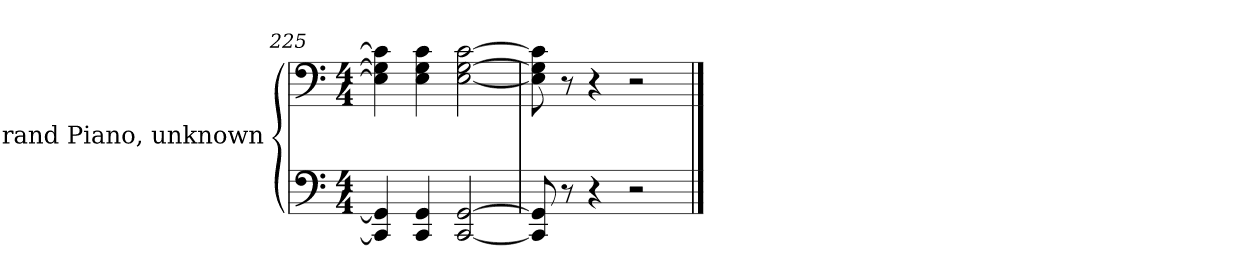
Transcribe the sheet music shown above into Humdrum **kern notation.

**kern	**kern
*part1	*part1
*staff2	*staff1
*I"Grand Piano, unknown	*
*I'Pno	*
*clefF4	*clefF4
*k[]	*k[]
*M4/4	*M4/4
=225	=225
4CC/] 4GG/]	4E\] 4G\] 4c\]
4CC/ 4GG/	4E\ 4G\ 4c\
[2CC/ [2GG/	[2E\ [2G\ [2c\
=226	=226
8CC/] 8GG/]	8E\] 8G\] 8c\]
8r	8r
4r	4r
2r	2r
==	==
*-	*-
